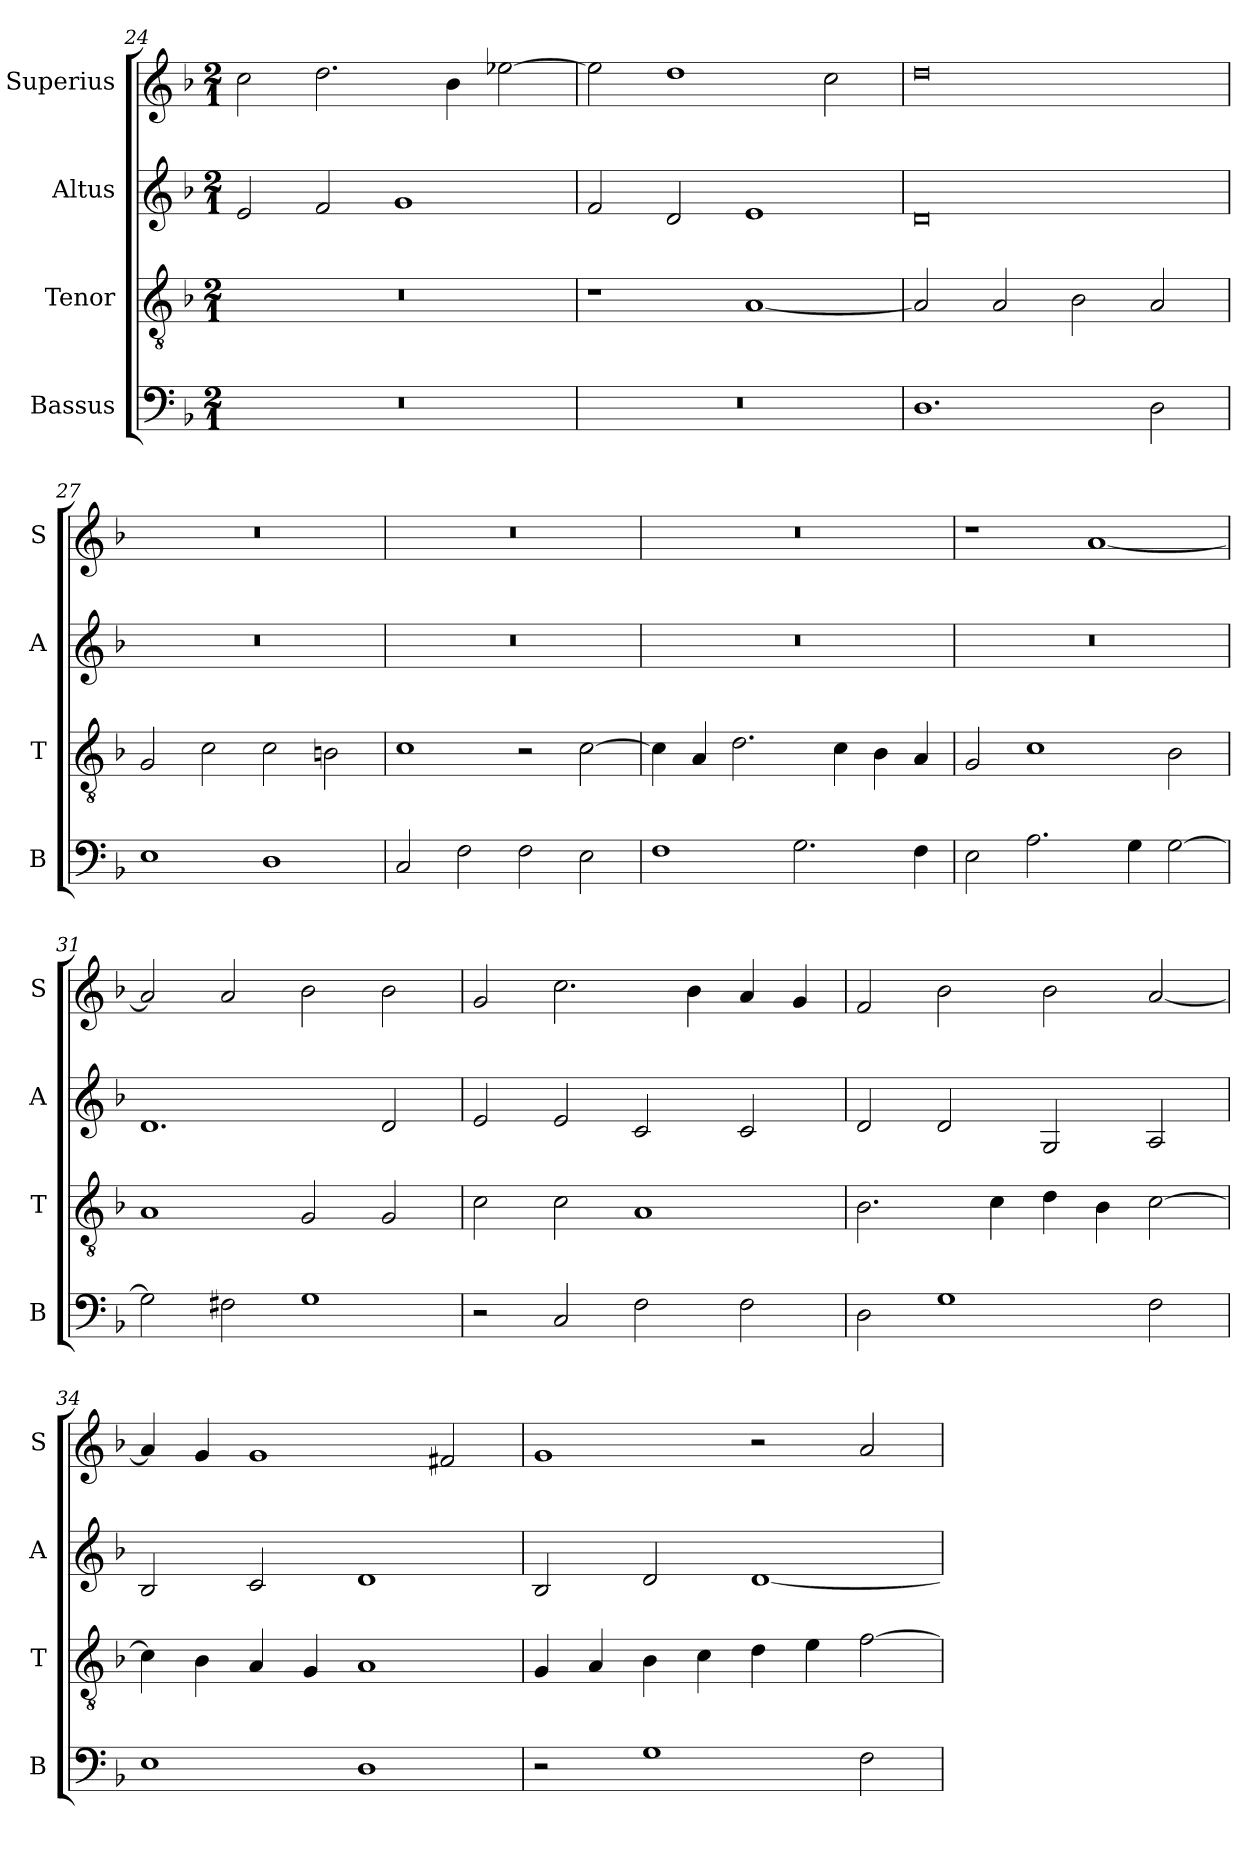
**kern	**kern	**kern	**kern
*part4	*part3	*part2	*part1
*staff4	*staff3	*staff2	*staff1
*I"Bassus	*I"Tenor	*I"Altus	*I"Superius
*I'B	*I'T	*I'A	*I'S
*clefF4	*clefGv2	*clefG2	*clefG2
*k[b-]	*k[b-]	*k[b-]	*k[b-]
*F:	*F:	*F:	*F:
*M2/1	*M2/1	*M2/1	*M2/1
=24	=24	=24	=24
0r	0r	2e	2cc
.	.	2f	2.dd
.	.	1g	.
.	.	.	4b-
.	.	.	[2ee-X
=25	=25	=25	=25
0r	1r	2f	2ee-]
.	.	2d	1dd
.	[1A	1e	.
.	.	.	2cc
=26	=26	=26	=26
1.D	2A]	0d	0dd
.	2A	.	.
.	2B-	.	.
2D	2A	.	.
=27	=27	=27	=27
1E	2G	0r	0r
.	2c	.	.
1D	2c	.	.
.	2Bn	.	.
=28	=28	=28	=28
2C	1c	0r	0r
2F	.	.	.
2F	2r	.	.
2E	[2c	.	.
=29	=29	=29	=29
1F	4c]	0r	0r
.	4A	.	.
.	2.d	.	.
2.G	.	.	.
.	4c	.	.
.	4B-	.	.
4F	4A	.	.
=30	=30	=30	=30
2E	2G	0r	1r
2.A	1c	.	.
.	.	.	[1a
4G	.	.	.
[2G	2B-	.	.
=31	=31	=31	=31
2G]	1A	1.d	2a]
2F#X	.	.	2a
1G	2G	.	2b-
.	2G	2d	2b-
=32	=32	=32	=32
2r	2c	2e	2g
2C	2c	2e	2.cc
2F	1A	2c	.
.	.	.	4b-
2F	.	2c	4a
.	.	.	4g
=33	=33	=33	=33
2D	2.B-	2d	2f
1G	.	2d	2b-
.	4c	.	.
.	4d	2G	2b-
.	4B-	.	.
2F	[2c	2A	[2a
=34	=34	=34	=34
1E	4c]	2B-	4a]
.	4B-	.	4g
.	4A	2c	1g
.	4G	.	.
1D	1A	1d	.
.	.	.	2f#X
=35	=35	=35	=35
2r	4G	2B-	1g
.	4A	.	.
1G	4B-	2d	.
.	4c	.	.
.	4d	[1d	2r
.	4e	.	.
2F	[2f	.	2a
=	=	=	=
*-	*-	*-	*-
